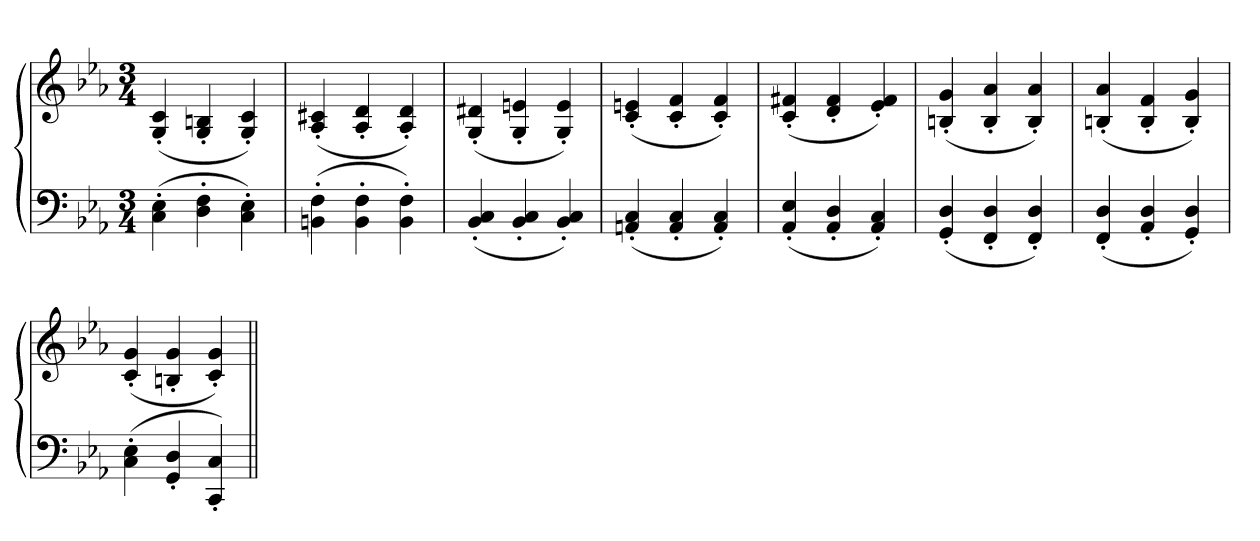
**kern	**kern
*part1	*part1
*staff2	*staff1
*clefF4	*clefG2
*k[b-e-a-]	*k[b-e-a-]
*c:	*c:
*M3/4	*M3/4
=	=
(4C' 4E-'	(4G' 4c'
4D' 4F'	4G' 4Bn'
4C' 4E-')	4G' 4c')
=	=
(4BBn' 4F'	(4A-' 4c#X'
4BB' 4F'	4A-' 4d'
4BB' 4F')	4A-' 4d')
=	=
(4BB-' 4C'	(4G' 4d#X'
4BB-' 4C'	4G' 4en'
4BB-' 4C')	4G' 4e')
=	=
(4AAn' 4C'	(4c' 4en'
4AA' 4C'	4c' 4f'
4AA' 4C')	4c' 4f')
=	=
(4AA-' 4E-'	(4c' 4f#X'
4AA-' 4D'	4d' 4f#'
4AA-' 4C')	4e-' 4f#')
=	=
(4GG' 4D'	(4Bn' 4g'
4FF' 4D'	4B' 4a-'
4FF' 4D')	4B' 4a-')
=	=
(4FF' 4D'	(4Bn' 4a-'
4AA-' 4D'	4B' 4f'
4GG' 4D')	4B' 4g')
=	=
(4C' 4E-'	(4c' 4g'
4GG' 4D'	4Bn' 4g'
4CC' 4C')	4c' 4g')
=||	=||
*-	*-
